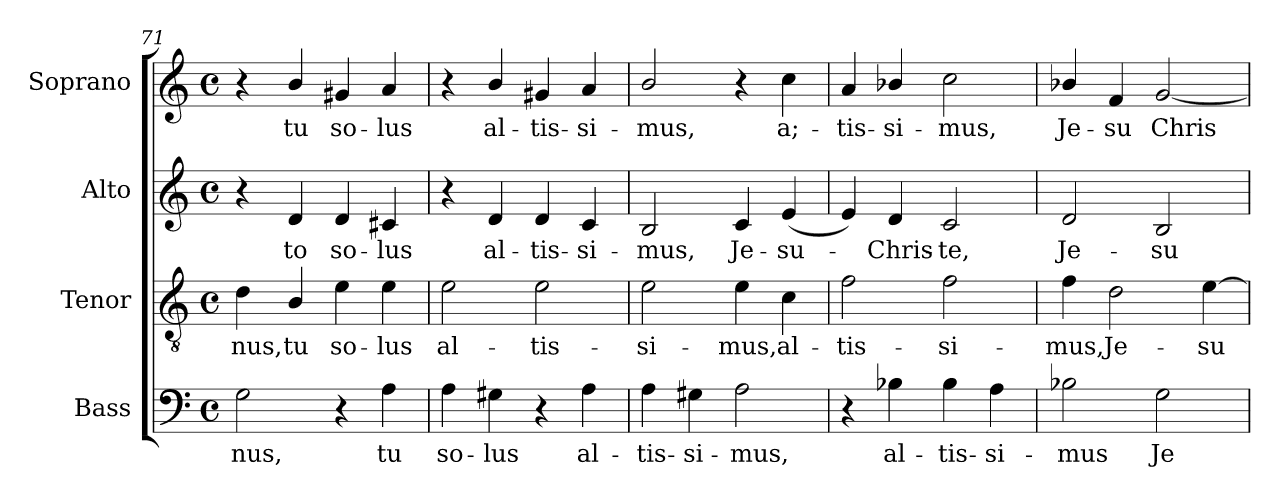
**kern	**text	**kern	**text	**kern	**text	**kern	**text
*part4	*part4	*part3	*part3	*part2	*part2	*part1	*part1
*staff4	*staff4	*staff3	*staff3	*staff2	*staff2	*staff1	*staff1
*I"Bass	*	*I"Tenor	*	*I"Alto	*	*I"Soprano	*
*I'B.	*	*I'T.	*	*I'A.	*	*I'S.	*
*clefF4	*	*clefGv2	*	*clefG2	*	*clefG2	*
*	*	*ITrd7c12	*	*	*	*	*
*k[]	*	*k[]	*	*k[]	*	*k[]	*
*C:	*	*C:	*	*C:	*	*C:	*
*M4/4	*	*M4/4	*	*M4/4	*	*M4/4	*
*met(c)	*	*met(c)	*	*met(c)	*	*met(c)	*
=71	=71	=71	=71	=71	=71	=71	=71
!	!LO:LY:b:color=#000000	!	!	!	!	!	!
!	!	!	!LO:LY:b:color=#000000	!	!	!	!
2Gi\	-nus,	4Di\	-nus,	4r	.	4r	.
!	!	!	!LO:LY:b:color=#000000	!	!	!	!
!	!	!	!	!	!LO:LY:b:color=#000000	!	!
!	!	!	!	!	!	!	!LO:LY:b:color=#000000
.	.	4BBi/	tu	4di/	to	4bi/	tu
!	!	!	!LO:LY:b:color=#000000	!	!	!	!
!	!	!	!	!	!LO:LY:b:color=#000000	!	!
!	!	!	!	!	!	!	!LO:LY:b:color=#000000
4r	.	4Ei\	so-	4di/	so-	4g#Xi/	so-
!	!LO:LY:b:color=#000000	!	!	!	!	!	!
!	!	!	!LO:LY:b:color=#000000	!	!	!	!
!	!	!	!	!	!LO:LY:b:color=#000000	!	!
!	!	!	!	!	!	!	!LO:LY:b:color=#000000
4Ai\	tu	4Ei\	-lus	4c#Xi/	-lus	4ai/	-lus
=72	=72	=72	=72	=72	=72	=72	=72
!	!LO:LY:b:color=#000000	!	!	!	!	!	!
!	!	!	!LO:LY:b:color=#000000	!	!	!	!
4Ai\	so-	2Ei\	al-	4r	.	4r	.
!	!LO:LY:b:color=#000000	!	!	!	!	!	!
!	!	!	!	!	!LO:LY:b:color=#000000	!	!
!	!	!	!	!	!	!	!LO:LY:b:color=#000000
4G#Xi\	-lus	.	.	4di/	al-	4bi/	al-
!	!	!	!LO:LY:b:color=#000000	!	!	!	!
!	!	!	!	!	!LO:LY:b:color=#000000	!	!
!	!	!	!	!	!	!	!LO:LY:b:color=#000000
4r	.	2Ei\	-tis-	4di/	-tis-	4g#Xi/	-tis-
!	!LO:LY:b:color=#000000	!	!	!	!	!	!
!	!	!	!	!	!LO:LY:b:color=#000000	!	!
!	!	!	!	!	!	!	!LO:LY:b:color=#000000
4Ai\	al-	.	.	4ci/	-si-	4ai/	-si-
!!LO:LB:g=z
=73	=73	=73	=73	=73	=73	=73	=73
!	!LO:LY:b:color=#000000	!	!	!	!	!	!
!	!	!	!LO:LY:b:color=#000000	!	!	!	!
!	!	!	!	!	!LO:LY:b:color=#000000	!	!
!	!	!	!	!	!	!	!LO:LY:b:color=#000000
4Ai\	-tis-	2Ei\	-si-	2Bi/	-mus,	2bi/	-mus,
!	!LO:LY:b:color=#000000	!	!	!	!	!	!
4G#Xi\	-si-	.	.	.	.	.	.
!	!LO:LY:b:color=#000000	!	!	!	!	!	!
!	!	!	!LO:LY:b:color=#000000	!	!	!	!
!	!	!	!	!	!LO:LY:b:color=#000000	!	!
2Ai\	-mus,	4Ei\	-mus,	4ci/	Je-	4r	.
!	!	!	!LO:LY:b:color=#000000	!	!	!	!
!	!	!	!	!	!LO:LY:b:color=#000000	!	!
!	!	!	!	!	!	!	!LO:LY:b:color=#000000
.	.	4Ci\	al-	(4ei/	-su-	4cci\	a;-
=74	=74	=74	=74	=74	=74	=74	=74
!	!	!	!LO:LY:b:color=#000000	!	!	!	!
!	!	!	!	!	!	!	!LO:LY:b:color=#000000
4r	.	2Fi\	-tis-	4ei/)	.	4ai/	-tis-
!	!LO:LY:b:color=#000000	!	!	!	!	!	!
!	!	!	!	!	!LO:LY:b:color=#000000	!	!
!	!	!	!	!	!	!	!LO:LY:b:color=#000000
4B-Xi\	al-	.	.	4di/	-Chris-	4b-Xi/	-si-
!	!LO:LY:b:color=#000000	!	!	!	!	!	!
!	!	!	!LO:LY:b:color=#000000	!	!	!	!
!	!	!	!	!	!LO:LY:b:color=#000000	!	!
!	!	!	!	!	!	!	!LO:LY:b:color=#000000
4B-i\	-tis-	2Fi\	-si-	2ci/	-te,	2cci\	-mus,
!	!LO:LY:b:color=#000000	!	!	!	!	!	!
4Ai\	-si-	.	.	.	.	.	.
=75	=75	=75	=75	=75	=75	=75	=75
!	!LO:LY:b:color=#000000	!	!	!	!	!	!
!	!	!	!LO:LY:b:color=#000000	!	!	!	!
!	!	!	!	!	!LO:LY:b:color=#000000	!	!
!	!	!	!	!	!	!	!LO:LY:b:color=#000000
2B-Xi\	-mus	4Fi\	-mus,	2di/	Je-	4b-Xi/	Je-
!	!	!	!LO:LY:b:color=#000000	!	!	!	!
!	!	!	!	!	!	!	!LO:LY:b:color=#000000
.	.	2Di\	Je-	.	.	4fi/	-su
!	!LO:LY:b:color=#000000	!	!	!	!	!	!
!	!	!	!	!	!LO:LY:b:color=#000000	!	!
!	!	!	!	!	!	!	!LO:LY:b:color=#000000
2Gi\	Je-	.	.	2Bi/	-su	[2gi/	Chris-
!	!	!	!LO:LY:b:color=#000000	!	!	!	!
.	.	[4Ei\	-su	.	.	.	.
=	=	=	=	=	=	=	=
*-	*-	*-	*-	*-	*-	*-	*-
